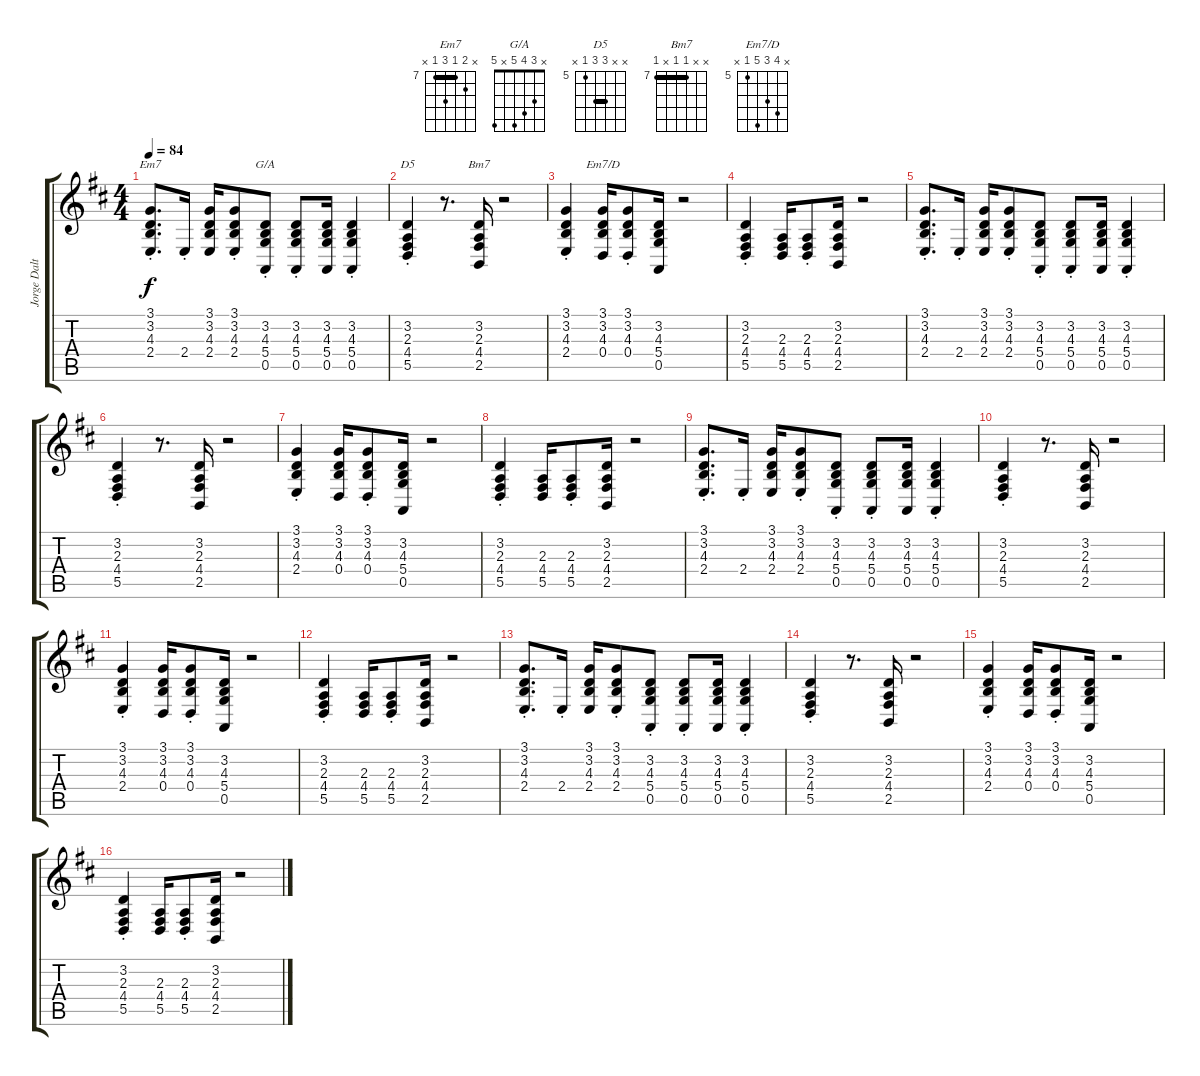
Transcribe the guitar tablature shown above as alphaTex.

\track ("Jorge Dalto" "Jorge Dalt") {instrument electricpiano1}
\staff {score tabs}
\tuning (E4 B3 G3 D3 A2 E2) {hide}
\chord ("Em7" x 8 7 9 7 x) {firstfret 7 barre 7}
\chord ("G/A" x 3 4 5 x 5)
\chord ("D5" x x 7 7 5 x) {firstfret 5 barre 7}
\chord ("Bm7" x x 7 7 x 7) {firstfret 7 barre 7}
\chord ("Em7/D" x 8 7 9 5 x) {firstfret 5}
\ts (4 4)
\tempo 84
\clef g2
\ks d
(3.1{st} 3.2{st} 4.3{st} 2.4{st}).8{d ch "Em7" dy f} 2.4{st}.16 (3.1 3.2 4.3 2.4).16 (3.1{st} 3.2{st} 4.3{st} 2.4{st}).8 (3.2{st} 4.3{st} 5.4{st} 0.5{st}).8{ch "G/A"} (3.2{st} 4.3{st} 5.4{st} 0.5).8 (3.2 4.3 5.4 0.5).16 (3.2{st} 4.3{st} 5.4{st} 0.5{st}).4 |
(3.2{st} 2.3{st} 4.4{st} 5.5{st}).4{ch "D5"} r.8{d} (3.2 2.3 4.4 2.5).16{ch "Bm7"} r.2 |
(3.1{st} 3.2{st} 4.3{st} 2.4{st}).4 (3.1 3.2 4.3 0.4).16{ch "Em7/D"} (3.1{st} 3.2{st} 4.3{st} 0.4{st}).8 (3.2 4.3 5.4 0.5).16 r.2 |
(3.2{st} 2.3{st} 4.4{st} 5.5{st}).4 (2.3 4.4 5.5).16 (2.3{st} 4.4{st} 5.5{st}).8 (3.2 2.3 4.4 2.5).16 r.2 |
(3.1{st} 3.2{st} 4.3{st} 2.4{st}).8{d} 2.4{st}.16 (3.1 3.2 4.3 2.4).16 (3.1{st} 3.2{st} 4.3{st} 2.4{st}).8 (3.2{st} 4.3{st} 5.4{st} 0.5{st}).8 (3.2{st} 4.3{st} 5.4{st} 0.5).8 (3.2 4.3 5.4 0.5).16 (3.2{st} 4.3{st} 5.4{st} 0.5{st}).4 |
(3.2{st} 2.3{st} 4.4{st} 5.5{st}).4 r.8{d} (3.2 2.3 4.4 2.5).16 r.2 |
(3.1{st} 3.2{st} 4.3{st} 2.4{st}).4 (3.1 3.2 4.3 0.4).16 (3.1{st} 3.2{st} 4.3{st} 0.4{st}).8 (3.2 4.3 5.4 0.5).16 r.2 |
(3.2{st} 2.3{st} 4.4{st} 5.5{st}).4 (2.3 4.4 5.5).16 (2.3{st} 4.4{st} 5.5{st}).8 (3.2 2.3 4.4 2.5).16 r.2 |
(3.1{st} 3.2{st} 4.3{st} 2.4{st}).8{d} 2.4{st}.16 (3.1 3.2 4.3 2.4).16 (3.1{st} 3.2{st} 4.3{st} 2.4{st}).8 (3.2{st} 4.3{st} 5.4{st} 0.5{st}).8 (3.2{st} 4.3{st} 5.4{st} 0.5).8 (3.2 4.3 5.4 0.5).16 (3.2{st} 4.3{st} 5.4{st} 0.5{st}).4 |
(3.2{st} 2.3{st} 4.4{st} 5.5{st}).4 r.8{d} (3.2 2.3 4.4 2.5).16 r.2 |
(3.1{st} 3.2{st} 4.3{st} 2.4{st}).4 (3.1 3.2 4.3 0.4).16 (3.1{st} 3.2{st} 4.3{st} 0.4{st}).8 (3.2 4.3 5.4 0.5).16 r.2 |
(3.2{st} 2.3{st} 4.4{st} 5.5{st}).4 (2.3 4.4 5.5).16 (2.3{st} 4.4{st} 5.5{st}).8 (3.2 2.3 4.4 2.5).16 r.2 |
(3.1{st} 3.2{st} 4.3{st} 2.4{st}).8{d} 2.4{st}.16 (3.1 3.2 4.3 2.4).16 (3.1{st} 3.2{st} 4.3{st} 2.4{st}).8 (3.2{st} 4.3{st} 5.4{st} 0.5{st}).8 (3.2{st} 4.3{st} 5.4{st} 0.5).8 (3.2 4.3 5.4 0.5).16 (3.2{st} 4.3{st} 5.4{st} 0.5{st}).4 |
(3.2{st} 2.3{st} 4.4{st} 5.5{st}).4 r.8{d} (3.2 2.3 4.4 2.5).16 r.2 |
(3.1{st} 3.2{st} 4.3{st} 2.4{st}).4 (3.1 3.2 4.3 0.4).16 (3.1{st} 3.2{st} 4.3{st} 0.4{st}).8 (3.2 4.3 5.4 0.5).16 r.2 |
(3.2{st} 2.3{st} 4.4{st} 5.5{st}).4 (2.3 4.4 5.5).16 (2.3{st} 4.4{st} 5.5{st}).8 (3.2 2.3 4.4 2.5).16 r.2
